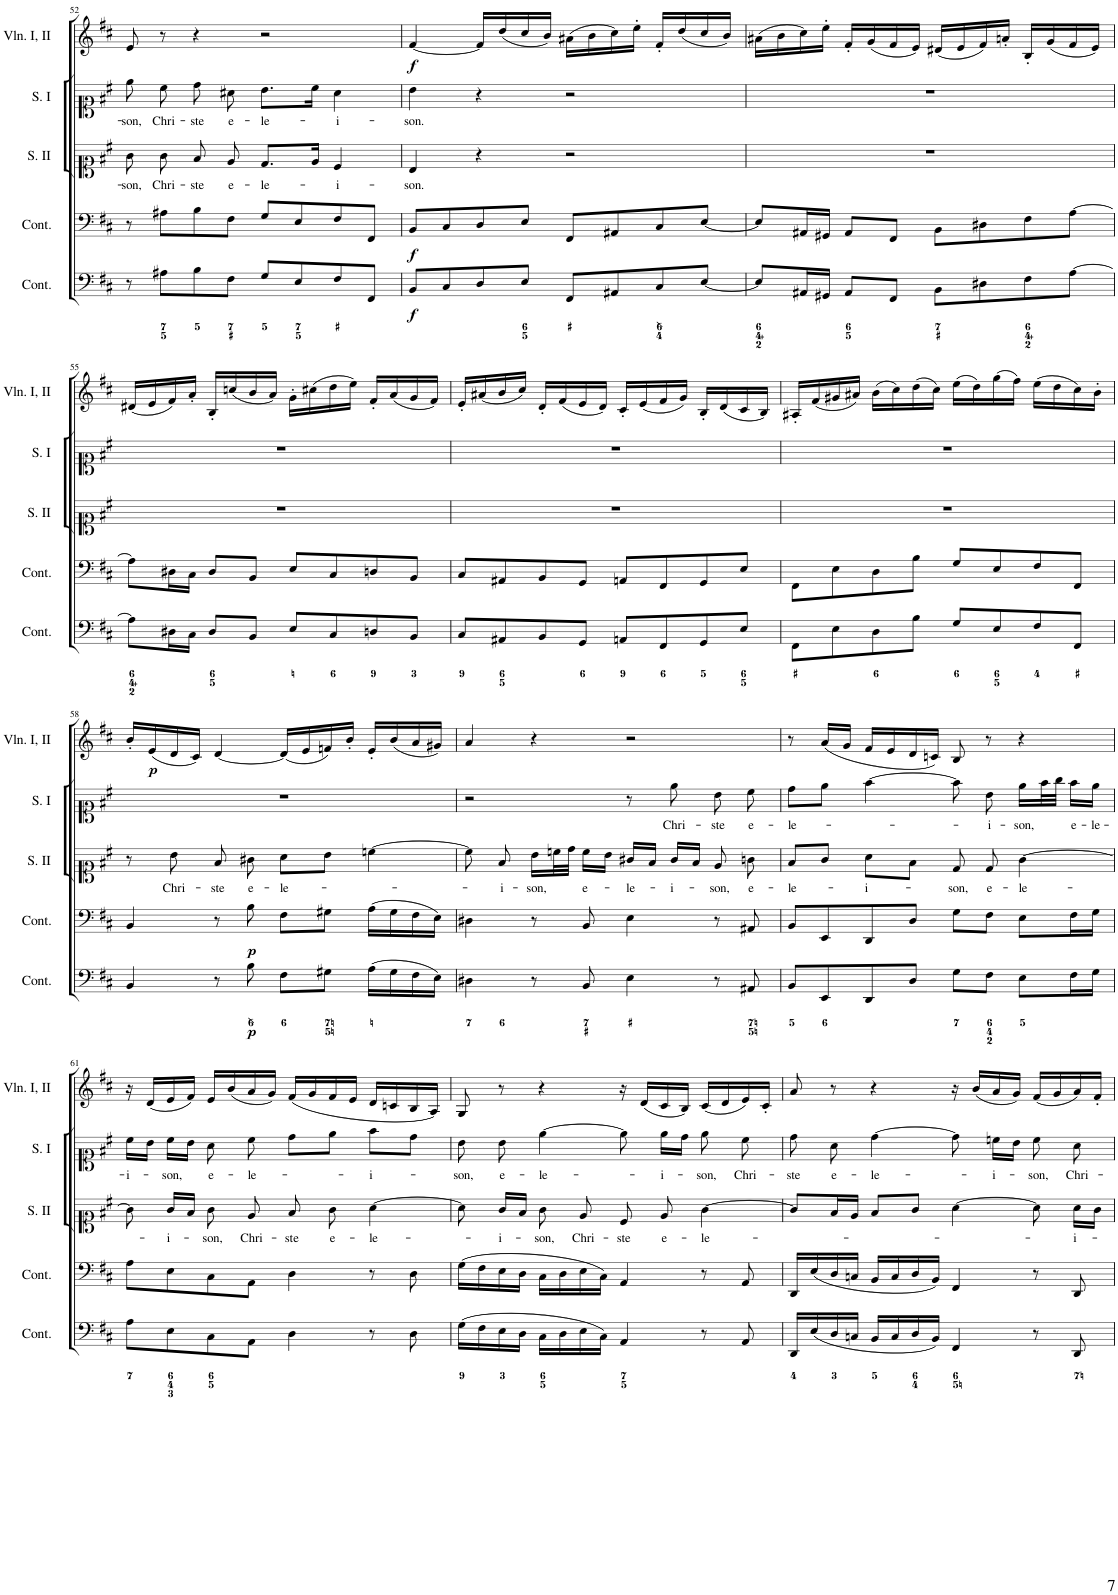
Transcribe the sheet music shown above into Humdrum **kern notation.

**kern	**dynam	**kern	**dynam	**kern	**text	**kern	**text	**kern	**dynam
*part5	*part5	*part4	*part4	*part3	*part3	*part2	*part2	*part1	*part1
*staff5	*staff5	*staff4	*staff4	*staff3	*staff3	*staff2	*staff2	*staff1	*staff1
*I"Continuo	*	*I"Continuo	*	*I"Soprano II	*	*I"Soprano I	*	*I"Violino I, II	*
*I'Cont.	*	*I'Cont.	*	*I'S. II	*	*I'S. I	*	*I'Vln. I, II	*
!!LO:PB:g=z
*clefF4	*	*clefF4	*	*clefC1	*	*clefC1	*	*clefG2	*
*k[f#c#]	*	*k[f#c#]	*	*k[f#c#]	*	*k[f#c#]	*	*k[f#c#]	*
*M4/4	*	*M4/4	*	*M4/4	*	*M4/4	*	*M4/4	*
*met(c)	*	*met(c)	*	*met(c)	*	*met(c)	*	*met(c)	*
=52	=52	=52	=52	=52	=52	=52	=52	=52	=52
!	!	!	!	!	!LO:LY:b	!	!LO:LY:b	!	!
8r	.	8r	.	8g\	-son,	8ee\	-son,	8e/	.
!	!	!	!	!	!LO:LY:b	!	!LO:LY:b	!	!
8A#X\L	.	8A#X\L	.	8g\	Chri-	8cc#\	Chri-	8r	.
!	!	!	!	!	!LO:LY:b	!	!LO:LY:b	!	!
8B\	.	8B\	.	8f#/	-ste	8dd\	-ste	4r	.
!	!	!	!	!	!LO:LY:b	!	!LO:LY:b	!	!
8F#\J	.	8F#\J	.	8e/	e-	8a#X\	e-	.	.
!	!	!	!	!	!LO:LY:b	!	!LO:LY:b	!	!
8G/L	.	8G/L	.	8.d/L	-le-	8.b\L	-le-	2r	.
8E/	.	8E/	.	.	.	.	.	.	.
.	.	.	.	16e/Jk	.	16cc#\Jk	.	.	.
!	!	!	!	!	!LO:LY:b	!	!LO:LY:b	!	!
8F#/	.	8F#/	.	4c#/	-i-	4a#\	-i-	.	.
8FF#/J	.	8FF#/J	.	.	.	.	.	.	.
=53	=53	=53	=53	=53	=53	=53	=53	=53	=53
!	!LO:DY:b	!	!LO:DY:b	!	!LO:LY:b	!	!LO:LY:b	!	!LO:DY:b
8BB/L	f	8BB/L	f	4B/	-son.	4b\	-son.	[4f#/	f
8C#/	.	8C#/	.	.	.	.	.	.	.
8D/	.	8D/	.	4r	.	4r	.	16f#/LL]	.
.	.	.	.	.	.	.	.	(16dd/	.
8E/J	.	8E/J	.	.	.	.	.	16cc#/	.
.	.	.	.	.	.	.	.	16b/JJ)	.
8FF#/L	.	8FF#/L	.	2r	.	2r	.	(16a#X\LL	.
.	.	.	.	.	.	.	.	16b\	.
8AA#X/	.	8AA#X/	.	.	.	.	.	16cc#\)	.
.	.	.	.	.	.	.	.	16ee'\JJ	.
8C#/	.	8C#/	.	.	.	.	.	16f#'/LL	.
.	.	.	.	.	.	.	.	(16dd/	.
[8E/J	.	[8E/J	.	.	.	.	.	16cc#/	.
.	.	.	.	.	.	.	.	16b/JJ)	.
=54	=54	=54	=54	=54	=54	=54	=54	=54	=54
8E/L]	.	8E/L]	.	1r	.	1r	.	(16a#X\LL	.
.	.	.	.	.	.	.	.	16b\	.
16AA#X/L	.	16AA#X/L	.	.	.	.	.	16cc#\)	.
16GG#X/JJ	.	16GG#X/JJ	.	.	.	.	.	16ee'\JJ	.
8AA#/L	.	8AA#/L	.	.	.	.	.	16f#'/LL	.
.	.	.	.	.	.	.	.	(16g/	.
8FF#/J	.	8FF#/J	.	.	.	.	.	16f#/	.
.	.	.	.	.	.	.	.	16e/JJ)	.
8BB\L	.	8BB\L	.	.	.	.	.	(16d#X/LL	.
.	.	.	.	.	.	.	.	16e/	.
8D#X\	.	8D#X\	.	.	.	.	.	16f#/)	.
.	.	.	.	.	.	.	.	16an'/JJ	.
8F#\	.	8F#\	.	.	.	.	.	16B'/LL	.
.	.	.	.	.	.	.	.	(16g/	.
[8A\J	.	[8A\J	.	.	.	.	.	16f#/	.
.	.	.	.	.	.	.	.	16e/JJ)	.
!!LO:LB:g=z
=55	=55	=55	=55	=55	=55	=55	=55	=55	=55
*	*	*	*	*^	*	*^	*	*	*
8A\L]	.	8A\L]	.	1r	4c#	.	1r	4c#	.	(16d#X/LL	.
.	.	.	.	.	.	.	.	.	.	16e/	.
16D#X\L	.	16D#X\L	.	.	.	.	.	.	.	16f#/)	.
16C#\JJ	.	16C#\JJ	.	.	.	.	.	.	.	16a'/JJ	.
8D#/L	.	8D#/L	.	.	2.ryy	.	.	2.ryy	.	16B'/LL	.
.	.	.	.	.	.	.	.	.	.	(16ccn/	.
8BB/J	.	8BB/J	.	.	.	.	.	.	.	16b/	.
.	.	.	.	.	.	.	.	.	.	16a/JJ)	.
8E/L	.	8E/L	.	.	.	.	.	.	.	16g'\LL	.
.	.	.	.	.	.	.	.	.	.	(16cc#X\	.
8C#/	.	8C#/	.	.	.	.	.	.	.	16dd\	.
.	.	.	.	.	.	.	.	.	.	16ee\JJ)	.
8Dn/	.	8Dn/	.	.	.	.	.	.	.	16f#'/LL	.
.	.	.	.	.	.	.	.	.	.	(16a/	.
8BB/J	.	8BB/J	.	.	.	.	.	.	.	16g/	.
.	.	.	.	.	.	.	.	.	.	16f#/JJ)	.
*	*	*	*	*v	*v	*	*	*	*	*	*
*	*	*	*	*	*	*v	*v	*	*	*
=56	=56	=56	=56	=56	=56	=56	=56	=56	=56
8C#/L	.	8C#/L	.	1r	.	1r	.	16e'/LL	.
.	.	.	.	.	.	.	.	(16a#X/	.
8AA#X/	.	8AA#X/	.	.	.	.	.	16b/	.
.	.	.	.	.	.	.	.	16cc#/JJ)	.
8BB/	.	8BB/	.	.	.	.	.	16d'/LL	.
.	.	.	.	.	.	.	.	(16f#/	.
8GG/J	.	8GG/J	.	.	.	.	.	16e/	.
.	.	.	.	.	.	.	.	16d/JJ)	.
8AAn/L	.	8AAn/L	.	.	.	.	.	16c#'/LL	.
.	.	.	.	.	.	.	.	(16e/	.
8FF#/	.	8FF#/	.	.	.	.	.	16f#/	.
.	.	.	.	.	.	.	.	16g/JJ)	.
8GG/	.	8GG/	.	.	.	.	.	16B'/LL	.
.	.	.	.	.	.	.	.	(16d/	.
8E/J	.	8E/J	.	.	.	.	.	16c#/	.
.	.	.	.	.	.	.	.	16B/JJ)	.
=57	=57	=57	=57	=57	=57	=57	=57	=57	=57
8FF#\L	.	8FF#\L	.	1r	.	1r	.	16A#X'/LL	.
.	.	.	.	.	.	.	.	(16f#/	.
8E\	.	8E\	.	.	.	.	.	16g#X/	.
.	.	.	.	.	.	.	.	16a#X/JJ)	.
8D\	.	8D\	.	.	.	.	.	(16b\LL	.
.	.	.	.	.	.	.	.	16cc#\)	.
8B\J	.	8B\J	.	.	.	.	.	(16dd\	.
.	.	.	.	.	.	.	.	16cc#\JJ)	.
8G/L	.	8G/L	.	.	.	.	.	(16ee\LL	.
.	.	.	.	.	.	.	.	16dd\)	.
8E/	.	8E/	.	.	.	.	.	(16gg\	.
.	.	.	.	.	.	.	.	16ff#\JJ)	.
8F#/	.	8F#/	.	.	.	.	.	(16ee\LL	.
.	.	.	.	.	.	.	.	16dd\	.
8FF#/J	.	8FF#/J	.	.	.	.	.	16cc#\)	.
.	.	.	.	.	.	.	.	16b'\JJ	.
!!LO:LB:g=z
=58	=58	=58	=58	=58	=58	=58	=58	=58	=58
4BB/	.	4BB/	.	8r	.	1r	.	16b'/LL	.
!	!	!	!	!	!	!	!	!	!LO:DY:b
.	.	.	.	.	.	.	.	(16e/	p
!	!	!	!	!	!LO:LY:b	!	!	!	!
.	.	.	.	8b\	Chri-	.	.	16d/	.
.	.	.	.	.	.	.	.	16c#/JJ)	.
!	!	!	!	!	!LO:LY:b	!	!	!	!
8r	.	8r	.	8f#/	-ste	.	.	[4d/	.
!	!LO:DY:b	!	!LO:DY:b	!	!LO:LY:b	!	!	!	!
8B\	p	8B\	p	8g#X\	e-	.	.	.	.
!	!	!	!	!	!LO:LY:b	!	!	!	!
8F#\L	.	8F#\L	.	8a\L	-le-	.	.	(16d/LL]	.
.	.	.	.	.	.	.	.	16e/	.
8G#X\J	.	8G#X\J	.	8b\J	.	.	.	16fn/)	.
.	.	.	.	.	.	.	.	16b'/JJ	.
(16A\LL	.	(16A\LL	.	[4ccn\	.	.	.	16e'/LL	.
16G#\	.	16G#\	.	.	.	.	.	(16b/	.
16F#\	.	16F#\	.	.	.	.	.	16a/	.
16E\JJ)	.	16E\JJ)	.	.	.	.	.	16g#X/JJ)	.
=59	=59	=59	=59	=59	=59	=59	=59	=59	=59
4D#X\	.	4D#X\	.	8cc\]	.	2r	.	4a/	.
!	!	!	!	!	!LO:LY:b	!	!	!	!
.	.	.	.	8f#/	-i-	.	.	.	.
!	!	!	!	!	!LO:LY:b	!	!	!	!
8r	.	8r	.	16b\LL	-son,	.	.	4r	.
.	.	.	.	32ccn\L	.	.	.	.	.
.	.	.	.	32dd\JJJ	.	.	.	.	.
!	!	!	!	!	!LO:LY:b	!	!	!	!
8BB/	.	8BB/	.	16cc\LL	e-	.	.	.	.
.	.	.	.	16b\JJ	.	.	.	.	.
!	!	!	!	!	!LO:LY:b	!	!	!	!
4E\	.	4E\	.	16g#X/LL	-le-	8r	.	2r	.
.	.	.	.	16f#/JJ	.	.	.	.	.
!	!	!	!	!	!LO:LY:b	!	!LO:LY:b	!	!
.	.	.	.	16g#/LL	-i-	8ee\	Chri-	.	.
.	.	.	.	16f#/JJ	.	.	.	.	.
!	!	!	!	!	!LO:LY:b	!	!LO:LY:b	!	!
8r	.	8r	.	8e/	-son,	8b\	-ste	.	.
!	!	!	!	!	!LO:LY:b	!	!LO:LY:b	!	!
8AA#X/	.	8AA#X/	.	8gn\	e-	8cc#\	e-	.	.
=60	=60	=60	=60	=60	=60	=60	=60	=60	=60
!	!	!	!	!	!LO:LY:b	!	!LO:LY:b	!	!
8BB/L	.	8BB/L	.	8f#/L	-le-	8dd\L	-le-	8r	.
8EE/	.	8EE/	.	8g/J	.	8ee\J	.	(16a/LL	.
.	.	.	.	.	.	.	.	16g/JJ	.
!	!	!	!	!	!LO:LY:b	!	!	!	!
8DD/	.	8DD/	.	8a\L	-i-	[4ff#\	.	16f#/LL	.
.	.	.	.	.	.	.	.	16e/	.
8D/J	.	8D/J	.	8f#\J	.	.	.	16d/	.
.	.	.	.	.	.	.	.	16cn/JJ)	.
!	!	!	!	!	!LO:LY:b	!	!	!	!
8G\L	.	8G\L	.	8d/	-son,	8ff#\]	.	8B/	.
!	!	!	!	!	!LO:LY:b	!	!LO:LY:b	!	!
8F#\J	.	8F#\J	.	8d/	e-	8b\	-i-	8r	.
!	!	!	!	!	!LO:LY:b	!	!LO:LY:b	!	!
8E\L	.	8E\L	.	[4g\	-le-	16ee\LL	-son,	4r	.
.	.	.	.	.	.	32ff#\L	.	.	.
.	.	.	.	.	.	32gg\JJJ	.	.	.
!	!	!	!	!	!	!	!LO:LY:b	!	!
16F#\L	.	16F#\L	.	.	.	16ff#\LL	e-	.	.
!	!	!	!	!	!	!	!LO:LY:b	!	!
16G\JJ	.	16G\JJ	.	.	.	16ee\JJ	-le-	.	.
!!LO:LB:g=z
=61	=61	=61	=61	=61	=61	=61	=61	=61	=61
!	!	!	!	!	!	!	!LO:LY:b	!	!
8A\L	.	8A\L	.	8g\]	.	16cc#\LL	-i-	16r	.
.	.	.	.	.	.	16b\JJ	.	(16d/LL	.
!	!	!	!	!	!LO:LY:b	!	!LO:LY:b	!	!
8E\	.	8E\	.	16g/LL	-i-	16cc#\LL	-son,	16e/	.
.	.	.	.	16f#/JJ	.	16b\JJ	.	16f#/JJ)	.
!	!	!	!	!	!LO:LY:b	!	!LO:LY:b	!	!
8C#\	.	8C#\	.	8g\	-son,	8a\	e-	16e/LL	.
.	.	.	.	.	.	.	.	(16b/	.
!	!	!	!	!	!LO:LY:b	!	!LO:LY:b	!	!
8AA\J	.	8AA\J	.	8e/	Chri-	8cc#\	-le-	16a/	.
.	.	.	.	.	.	.	.	16g/JJ)	.
!	!	!	!	!	!LO:LY:b	!	!	!	!
4D\	.	4D\	.	8f#/	-ste	8dd\L	.	(16f#/LL	.
.	.	.	.	.	.	.	.	16g/	.
!	!	!	!	!	!LO:LY:b	!	!	!	!
.	.	.	.	8g\	e-	8ee\J	.	16f#/	.
.	.	.	.	.	.	.	.	16e/JJ	.
!	!	!	!	!	!LO:LY:b	!	!LO:LY:b	!	!
8r	.	8r	.	[4a\	-le-	8ff#\L	-i-	16d/LL	.
.	.	.	.	.	.	.	.	16cn/	.
8D\	.	8D\	.	.	.	8dd\J	.	16B/	.
.	.	.	.	.	.	.	.	16A/JJ)	.
=62	=62	=62	=62	=62	=62	=62	=62	=62	=62
!	!	!	!	!	!	!	!LO:LY:b	!	!
(16G\LL	.	(16G\LL	.	8a\]	.	8b\	-son,	8G/	.
16F#\	.	16F#\	.	.	.	.	.	.	.
!	!	!	!	!	!LO:LY:b	!	!LO:LY:b	!	!
16E\	.	16E\	.	16g/LL	-i-	8b\	e-	8r	.
16D\JJ	.	16D\JJ	.	16f#/JJ	.	.	.	.	.
!	!	!	!	!	!LO:LY:b	!	!LO:LY:b	!	!
16C#\LL	.	16C#\LL	.	8g\	-son,	[4ee\	-le-	4r	.
16D\	.	16D\	.	.	.	.	.	.	.
!	!	!	!	!	!LO:LY:b	!	!	!	!
16E\	.	16E\	.	8e/	Chri-	.	.	.	.
16C#\JJ)	.	16C#\JJ)	.	.	.	.	.	.	.
!	!	!	!	!	!LO:LY:b	!	!	!	!
4AA/	.	4AA/	.	8c#/	-ste	8ee\]	.	16r	.
.	.	.	.	.	.	.	.	(16d/LL	.
!	!	!	!	!	!LO:LY:b	!	!LO:LY:b	!	!
.	.	.	.	8e/	e-	16ee\LL	-i-	16c#/	.
.	.	.	.	.	.	16dd\JJ	.	16B/JJ)	.
!	!	!	!	!	!LO:LY:b	!	!LO:LY:b	!	!
8r	.	8r	.	[4g\	-le-	8ee\	-son,	(16c#/LL	.
.	.	.	.	.	.	.	.	16d/	.
!	!	!	!	!	!	!	!LO:LY:b	!	!
8AA/	.	8AA/	.	.	.	8cc#\	Chri-	16e/)	.
.	.	.	.	.	.	.	.	16c#'/JJ	.
=63	=63	=63	=63	=63	=63	=63	=63	=63	=63
!	!	!	!	!	!	!	!LO:LY:b	!	!
16DD/LL	.	16DD/LL	.	8g/L]	.	8dd\	-ste	8a/	.
(16E/	.	(16E/	.	.	.	.	.	.	.
!	!	!	!	!	!	!	!LO:LY:b	!	!
16D/	.	16D/	.	16f#/L	.	8a\	e-	8r	.
16Cn/JJ	.	16Cn/JJ	.	16e/JJ	.	.	.	.	.
!	!	!	!	!	!	!	!LO:LY:b	!	!
16BB/LL	.	16BB/LL	.	8f#/L	.	[4dd\	-le-	4r	.
16C/	.	16C/	.	.	.	.	.	.	.
16D/	.	16D/	.	8g/J	.	.	.	.	.
16BB/JJ)	.	16BB/JJ)	.	.	.	.	.	.	.
4FF#/	.	4FF#/	.	[4a\	.	8dd\]	.	16r	.
.	.	.	.	.	.	.	.	(16b/LL	.
!	!	!	!	!	!	!	!LO:LY:b	!	!
.	.	.	.	.	.	16ccn\LL	-i-	16a/	.
.	.	.	.	.	.	16b\JJ	.	16g/JJ)	.
!	!	!	!	!	!	!	!LO:LY:b	!	!
8r	.	8r	.	8a\]	.	8cc\	-son,	(16f#/LL	.
.	.	.	.	.	.	.	.	16g/	.
!	!	!	!	!	!LO:LY:b	!	!LO:LY:b	!	!
8DD/	.	8DD/	.	16a\LL	-i-	8a\	Chri-	16a/)	.
.	.	.	.	16g\JJ	.	.	.	16f#'/JJ	.
=	=	=	=	=	=	=	=	=	=
*-	*-	*-	*-	*-	*-	*-	*-	*-	*-
